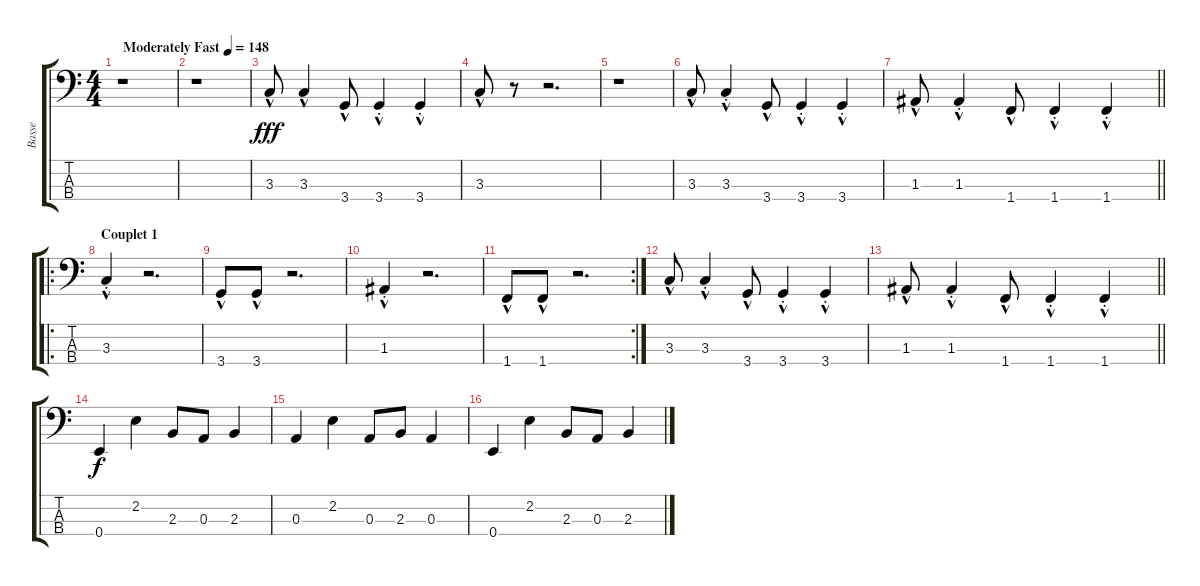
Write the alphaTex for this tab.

\track ("Basse" "Basse") {instrument electricbasspick}
\staff {score tabs}
\tuning (G2 D2 A1 E1) {hide}
\ts (4 4)
\tempo (148 "Moderately Fast")
\clef f4
\ks c
r.1{dy fff instrument electricbasspick} |
r.1 |
3.3{hac}.8 3.3{hac}.4 3.4{hac}.8 3.4{hac st}.4 3.4{hac st}.4 |
3.3{hac}.8 r.8 r.2{d} |
r.1 |
3.3{hac}.8 3.3{hac st}.4 3.4{hac}.8 3.4{hac st}.4 3.4{hac st}.4 |
\barLineRight lightlight
1.3{hac}.8 1.3{hac st}.4 1.4{hac}.8 1.4{hac st}.4 1.4{hac st}.4 |
\ro
\section ("" "Couplet 1")
3.3{hac st}.4 r.2{d} |
3.4{hac}.8 3.4{hac}.8 r.2{d} |
1.3{hac st}.4 r.2{d} |
\rc 2
1.4{hac}.8 1.4{hac}.8 r.2{d} |
3.3{hac}.8 3.3{hac st}.4 3.4{hac}.8 3.4{hac st}.4 3.4{hac st}.4 |
\barLineRight lightlight
1.3{hac}.8 1.3{hac st}.4 1.4{hac}.8 1.4{hac st}.4 1.4{hac st}.4 |
0.4.4{dy f} 2.2.4 2.3.8 0.3.8 2.3.4 |
0.3.4 2.2.4 0.3.8 2.3.8 0.3.4 |
0.4.4 2.2.4 2.3.8 0.3.8 2.3.4
